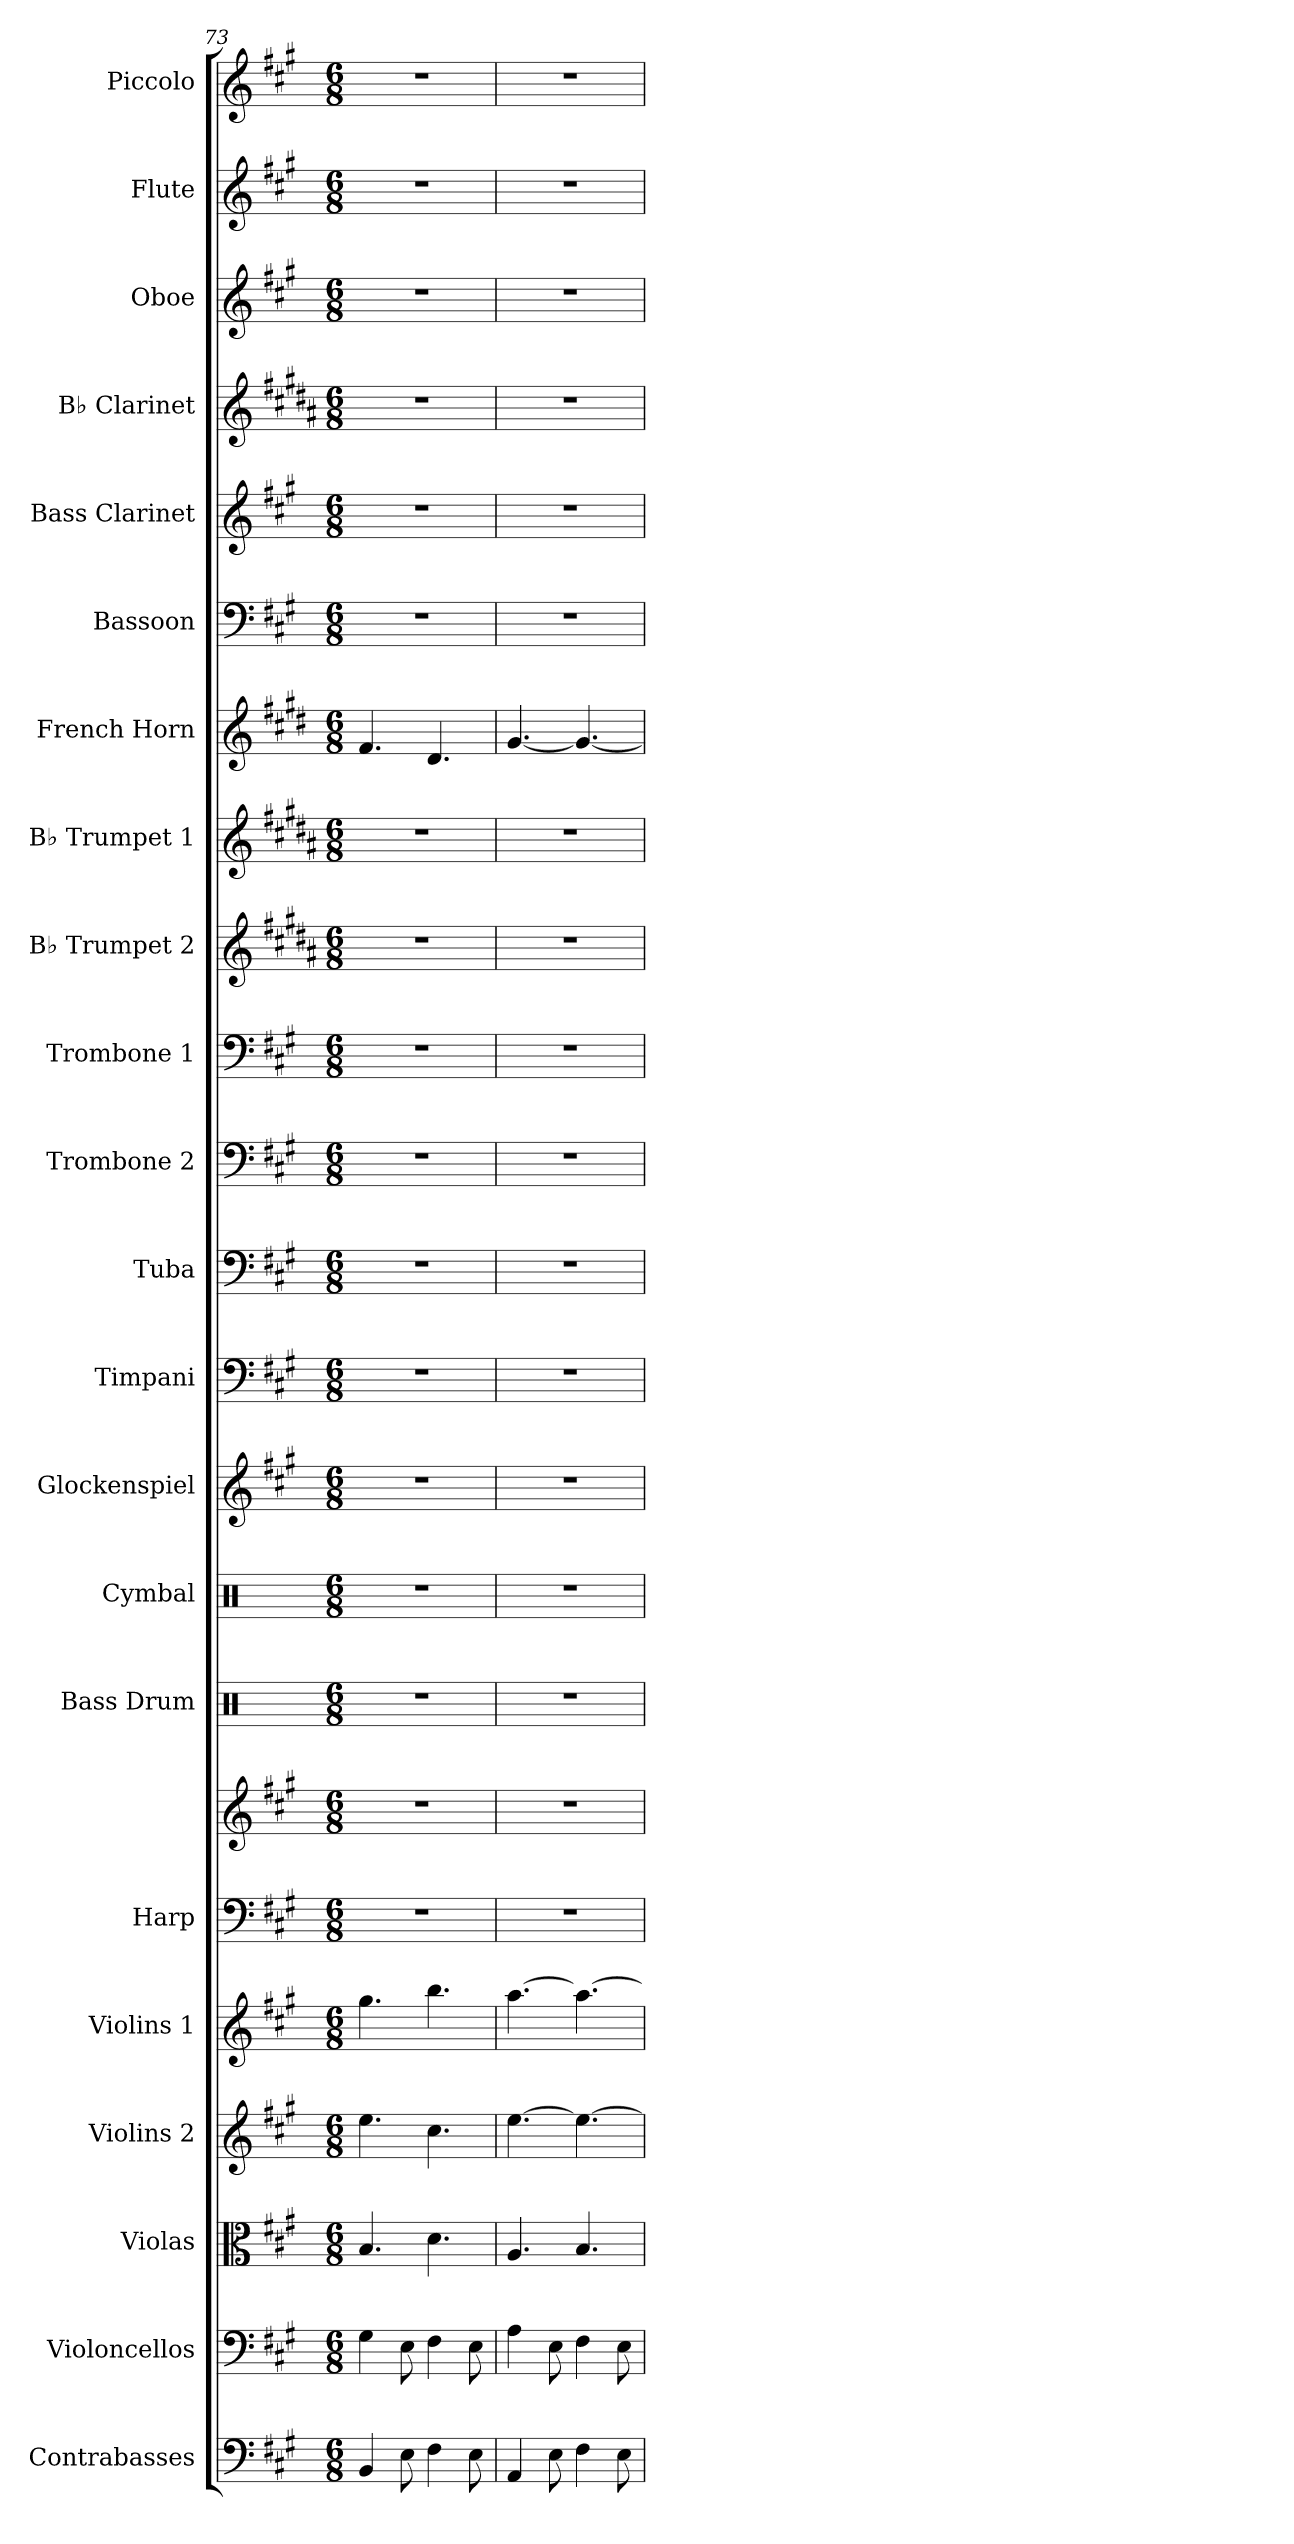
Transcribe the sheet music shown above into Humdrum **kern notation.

**kern	**kern	**kern	**kern	**kern	**kern	**kern	**kern	**kern	**kern	**kern	**kern	**kern	**kern	**kern	**kern	**kern	**kern	**kern	**kern	**kern	**kern	**kern
*part22	*part21	*part20	*part19	*part18	*part17	*part17	*part16	*part15	*part14	*part13	*part12	*part11	*part10	*part9	*part8	*part7	*part6	*part5	*part4	*part3	*part2	*part1
*staff23	*staff22	*staff21	*staff20	*staff19	*staff18	*staff17	*staff16	*staff15	*staff14	*staff13	*staff12	*staff11	*staff10	*staff9	*staff8	*staff7	*staff6	*staff5	*staff4	*staff3	*staff2	*staff1
*I"Contrabasses	*I"Violoncellos	*I"Violas	*I"Violins 2	*I"Violins 1	*I"Harp	*	*I"Bass Drum	*I"Cymbal	*I"Glockenspiel	*I"Timpani	*I"Tuba	*I"Trombone 2	*I"Trombone 1	*I"B♭ Trumpet 2	*I"B♭ Trumpet 1	*I"French Horn	*I"Bassoon	*I"Bass Clarinet	*I"B♭ Clarinet	*I"Oboe	*I"Flute	*I"Piccolo
*I'Cbs.	*I'Vcs.	*I'Vlas.	*I'Vlns. 2	*I'Vlns. 1	*I'Hrp.	*	*I'B. Dr.	*I'Cym.	*I'Glock.	*I'Timp.	*I'Tba.	*I'Tbn. 2	*I'Tbn. 1	*I'B♭ Tpt. 2	*I'B♭ Tpt. 1	*I'F Hn.	*I'Bsn.	*I'B. Cl.	*I'B♭ Cl.	*I'Ob.	*I'Fl.	*I'Picc.
*clefF4	*clefF4	*clefC3	*clefG2	*clefG2	*clefF4	*clefG2	*clefX	*clefX	*clefG2	*clefF4	*clefF4	*clefF4	*clefF4	*clefG2	*clefG2	*clefG2	*clefF4	*clefG2	*clefG2	*clefG2	*clefG2	*clefG2
*ITrd7c12	*	*	*	*	*	*	*	*	*ITrd-14c-24	*	*	*	*	*ITrd1c2	*ITrd1c2	*ITrd4c7	*	*ITrd8c14	*ITrd1c2	*	*	*ITrd-7c-12
*k[f#c#g#]	*k[f#c#g#]	*k[f#c#g#]	*k[f#c#g#]	*k[f#c#g#]	*k[f#c#g#]	*k[f#c#g#]	*k[]	*k[]	*k[f#c#g#]	*k[f#c#g#]	*k[f#c#g#]	*k[f#c#g#]	*k[f#c#g#]	*k[f#c#g#]	*k[f#c#g#]	*k[f#c#g#]	*k[f#c#g#]	*k[f#c#g#]	*k[f#c#g#]	*k[f#c#g#]	*k[f#c#g#]	*k[f#c#g#]
*M6/8	*M6/8	*M6/8	*M6/8	*M6/8	*M6/8	*M6/8	*M6/8	*M6/8	*M6/8	*M6/8	*M6/8	*M6/8	*M6/8	*M6/8	*M6/8	*M6/8	*M6/8	*M6/8	*M6/8	*M6/8	*M6/8	*M6/8
=73	=73	=73	=73	=73	=73	=73	=73	=73	=73	=73	=73	=73	=73	=73	=73	=73	=73	=73	=73	=73	=73	=73
4BBB/	4G#\	4.B/	4.ee\	4.gg#\	2.r	2.r	2.r	2.r	2.r	2.r	2.r	2.r	2.r	2.r	2.r	4.B/	2.r	2.r	2.r	2.r	2.r	2.r
8EE\	8E\	.	.	.	.	.	.	.	.	.	.	.	.	.	.	.	.	.	.	.	.	.
4FF#\	4F#\	4.d\	4.cc#\	4.bb\	.	.	.	.	.	.	.	.	.	.	.	4.G#/	.	.	.	.	.	.
8EE\	8E\	.	.	.	.	.	.	.	.	.	.	.	.	.	.	.	.	.	.	.	.	.
=74	=74	=74	=74	=74	=74	=74	=74	=74	=74	=74	=74	=74	=74	=74	=74	=74	=74	=74	=74	=74	=74	=74
4AAA/	4A\	4.A/	[4.ee\	[4.aa\	2.r	2.r	2.r	2.r	2.r	2.r	2.r	2.r	2.r	2.r	2.r	[4.c#/	2.r	2.r	2.r	2.r	2.r	2.r
8EE\	8E\	.	.	.	.	.	.	.	.	.	.	.	.	.	.	.	.	.	.	.	.	.
4FF#\	4F#\	4.B/	4.ee\_	4.aa\_	.	.	.	.	.	.	.	.	.	.	.	4.c#/_	.	.	.	.	.	.
8EE\	8E\	.	.	.	.	.	.	.	.	.	.	.	.	.	.	.	.	.	.	.	.	.
=	=	=	=	=	=	=	=	=	=	=	=	=	=	=	=	=	=	=	=	=	=	=
*-	*-	*-	*-	*-	*-	*-	*-	*-	*-	*-	*-	*-	*-	*-	*-	*-	*-	*-	*-	*-	*-	*-
